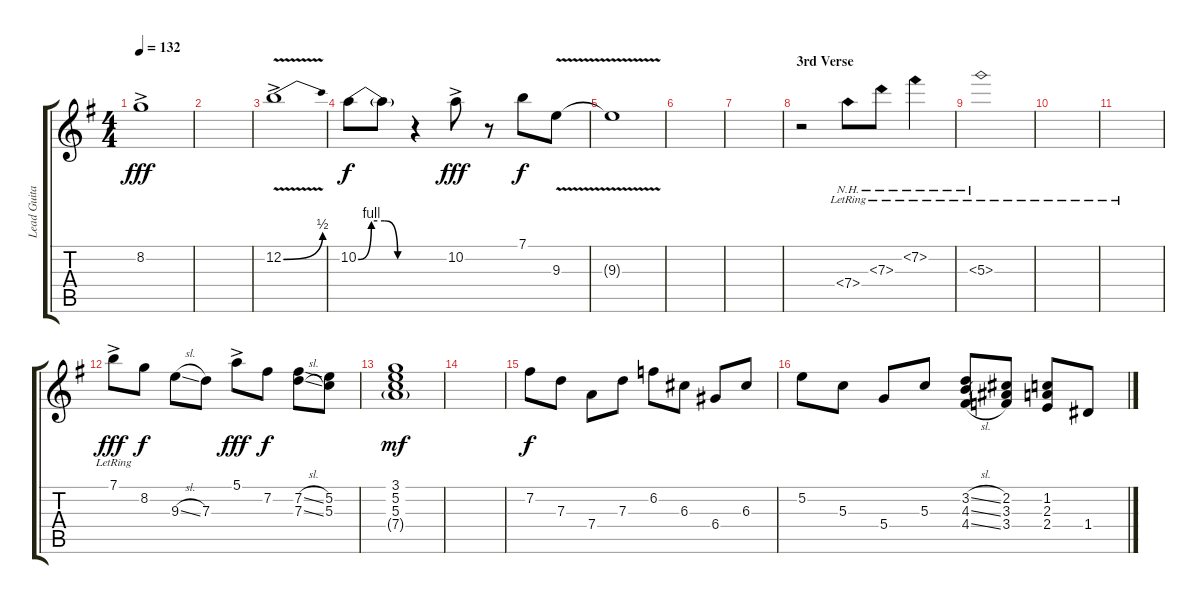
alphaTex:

\track ("Lead Guitar" "Lead Guita") {instrument electricguitarclean}
\staff {score tabs}
\tuning (E4 B3 G3 D3 A2 E2) {hide}
\ts (4 4)
\tempo 132
\clef g2
\ks g
8.2{ac}.1{dy fff} |
|
12.2{be (bend 0 0 60 2) v ac}.1 |
10.2{be (custom 0 0 15 4 30 4 45 0 60 0)}.8{dy f} 10.2{t}.8 r.4 10.2{ac}.8{dy fff} r.8 7.1.8{dy f} 9.3{v}.8 |
9.3{t}.1 |
|
|
\section ("" "3rd Verse")
r.2 7.4{nh lr}.8 7.3{nh lr}.8 7.2{nh lr}.4 |
5.3{nh lr}.1 |
|
|
7.1{ac lr}.8{dy fff} 8.2.8{dy f} 9.3{sl}.8 7.3.8 5.1{ac}.8{dy fff} 7.2.8{dy f} (7.2{sl} 7.3{sl}).8 (5.2 5.3).8 |
(3.1 5.2 5.3 7.4{g}).1{dy mf} |
|
7.2.8{dy f} 7.3.8 7.4.8 7.3.8 6.2.8 6.3.8 6.4.8 6.3.8 |
5.2.8 5.3.8 5.4.8 5.3.8 (3.2{sl} 4.3{sl} 4.4{sl}).8 (2.2 3.3 3.4).8 (1.2 2.3 2.4).8 1.4.8
